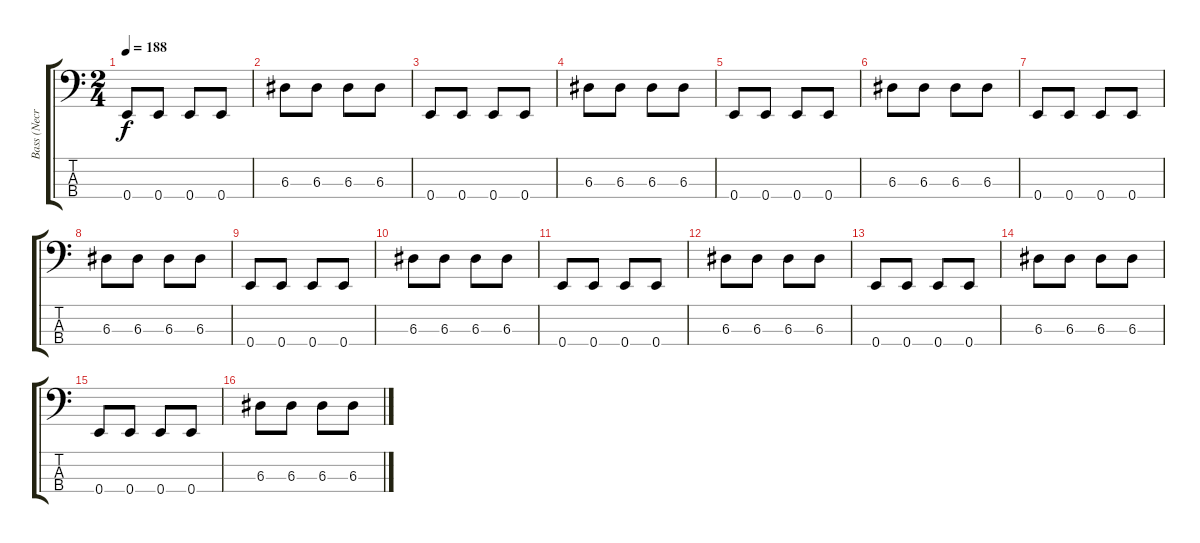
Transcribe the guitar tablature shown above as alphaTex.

\track ("Bass (Necrobutcher)" "Bass (Necr") {instrument electricbassfinger}
\staff {score tabs}
\tuning (G2 D2 A1 E1) {hide}
\ts (2 4)
\tempo 188
\clef f4
\ks c
0.4.8{dy f} 0.4.8 0.4.8 0.4.8 |
6.3.8 6.3.8 6.3.8 6.3.8 |
0.4.8 0.4.8 0.4.8 0.4.8 |
6.3.8 6.3.8 6.3.8 6.3.8 |
0.4.8 0.4.8 0.4.8 0.4.8 |
6.3.8 6.3.8 6.3.8 6.3.8 |
0.4.8 0.4.8 0.4.8 0.4.8 |
6.3.8 6.3.8 6.3.8 6.3.8 |
0.4.8 0.4.8 0.4.8 0.4.8 |
6.3.8 6.3.8 6.3.8 6.3.8 |
0.4.8 0.4.8 0.4.8 0.4.8 |
6.3.8 6.3.8 6.3.8 6.3.8 |
0.4.8 0.4.8 0.4.8 0.4.8 |
6.3.8 6.3.8 6.3.8 6.3.8 |
0.4.8 0.4.8 0.4.8 0.4.8 |
6.3.8 6.3.8 6.3.8 6.3.8
